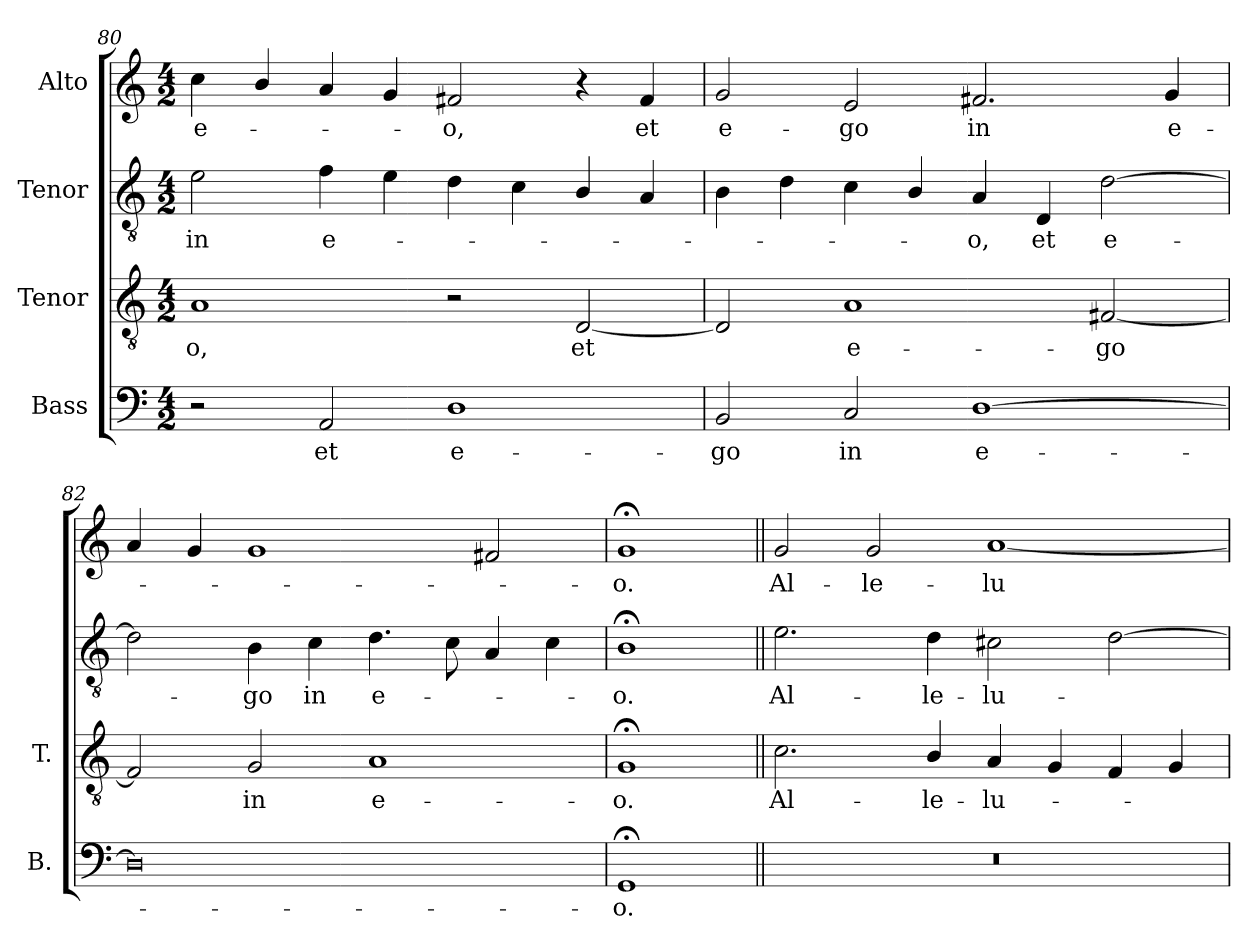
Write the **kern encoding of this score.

**kern	**text	**kern	**text	**kern	**text	**kern	**text
*part4	*part4	*part3	*part3	*part2	*part2	*part1	*part1
*staff4	*staff4	*staff3	*staff3	*staff2	*staff2	*staff1	*staff1
*I"Bass	*	*I"Tenor	*	*I"Tenor	*	*I"Alto	*
*I'B.	*	*I'T.	*	*	*	*	*
*clefF4	*	*clefGv2	*	*clefGv2	*	*clefG2	*
*	*	*ITrd7c12	*	*	*	*	*
*k[]	*	*k[]	*	*k[]	*	*k[]	*
*C:	*	*C:	*	*C:	*	*C:	*
*M4/2	*	*M4/2	*	*M4/2	*	*M4/2	*
=80	=80	=80	=80	=80	=80	=80	=80
!	!	!	!LO:LY:b:color=#000000	!	!	!	!
!	!	!	!	!	!LO:LY:b:color=#000000	!	!
!	!	!	!	!	!	!	!LO:LY:b:color=#000000
2r	.	1AAi	-o,	2ei\	in	4cci\	e-
.	.	.	.	.	.	4bi/	.
!	!LO:LY:b:color=#000000	!	!	!	!	!	!
!	!	!	!	!	!LO:LY:b:color=#000000	!	!
2AAi/	et	.	.	4fi\	e-	4ai/	.
.	.	.	.	4ei\	.	4gi/	.
!	!LO:LY:b:color=#000000	!	!	!	!	!	!
!	!	!	!	!	!	!	!LO:LY:b:color=#000000
1Di	e-	2r	.	4di\	.	2f#Xi/	-o,
.	.	.	.	4ci\	.	.	.
!	!	!	!LO:LY:b:color=#000000	!	!	!	!
.	.	[2DDi/	et	4Bi/	.	4r	.
!	!	!	!	!	!	!	!LO:LY:b:color=#000000
.	.	.	.	4Ai/	.	4f#i/	et
=81	=81	=81	=81	=81	=81	=81	=81
!	!LO:LY:b:color=#000000	!	!	!	!	!	!
!	!	!	!	!	!	!	!LO:LY:b:color=#000000
2BBi/	-go	2DDi/]	.	4Bi\	.	2gi/	e-
.	.	.	.	4di\	.	.	.
!	!LO:LY:b:color=#000000	!	!	!	!	!	!
!	!	!	!LO:LY:b:color=#000000	!	!	!	!
!	!	!	!	!	!	!	!LO:LY:b:color=#000000
2Ci/	in	1AAi	e-	4ci\	.	2ei/	-go
.	.	.	.	4Bi/	.	.	.
!	!LO:LY:b:color=#000000	!	!	!	!	!	!
!	!	!	!	!	!LO:LY:b:color=#000000	!	!
!	!	!	!	!	!	!	!LO:LY:b:color=#000000
[1Di	e-	.	.	4Ai/	-o,	2.f#Xi/	in
!	!	!	!	!	!LO:LY:b:color=#000000	!	!
.	.	.	.	4Di/	et	.	.
!	!	!	!LO:LY:b:color=#000000	!	!	!	!
!	!	!	!	!	!LO:LY:b:color=#000000	!	!
.	.	[2FF#Xi/	-go	[2di\	e-	.	.
!	!	!	!	!	!	!	!LO:LY:b:color=#000000
.	.	.	.	.	.	4gi/	e-
=82	=82	=82	=82	=82	=82	=82	=82
0Di]	.	2FF#i/]	.	2di\]	.	4ai/	.
.	.	.	.	.	.	4gi/	.
!	!	!	!LO:LY:b:color=#000000	!	!	!	!
!	!	!	!	!	!LO:LY:b:color=#000000	!	!
.	.	2GGi/	in	4Bi\	-go	1gi	.
!	!	!	!	!	!LO:LY:b:color=#000000	!	!
.	.	.	.	4ci\	in	.	.
!	!	!	!LO:LY:b:color=#000000	!	!	!	!
!	!	!	!	!	!LO:LY:b:color=#000000	!	!
.	.	1AAi	e-	4.di\	e-	.	.
.	.	.	.	8ci\	.	.	.
.	.	.	.	4Ai/	.	2f#Xi/	.
.	.	.	.	4ci\	.	.	.
=83	=83	=83	=83	=83	=83	=83	=83
!	!LO:LY:b:color=#000000	!	!	!	!	!	!
!	!	!	!LO:LY:b:color=#000000	!	!	!	!
!	!	!	!	!	!LO:LY:b:color=#000000	!	!
!	!	!	!	!	!	!	!LO:LY:b:color=#000000
1GG;i	-o.	1GG;i	-o.	1B;i	-o.	1g;i	-o.
!!LO:LB:g=z
=84||	=84||	=84||	=84||	=84||	=84||	=84||	=84||
!LO:N:vis=1	!	!	!	!	!	!	!
!	!	!	!LO:LY:b:color=#000000	!	!	!	!
!	!	!	!	!	!LO:LY:b:color=#000000	!	!
!	!	!	!	!	!	!	!LO:LY:b:color=#000000
0r	.	2.Ci\	Al-	2.ei\	Al-	2gi/	Al-
!	!	!	!	!	!	!	!LO:LY:b:color=#000000
.	.	.	.	.	.	2gi/	-le-
!	!	!	!LO:LY:b:color=#000000	!	!	!	!
!	!	!	!	!	!LO:LY:b:color=#000000	!	!
.	.	4BBi/	-le-	4di\	-le-	.	.
!	!	!	!LO:LY:b:color=#000000	!	!	!	!
!	!	!	!	!	!LO:LY:b:color=#000000	!	!
!	!	!	!	!	!	!	!LO:LY:b:color=#000000
.	.	4AAi/	-lu-	2c#Xi\	-lu-	[1ai	-lu-
.	.	4GGi/	.	.	.	.	.
.	.	4FFi/	.	[2di\	.	.	.
.	.	4GGi/	.	.	.	.	.
=	=	=	=	=	=	=	=
*-	*-	*-	*-	*-	*-	*-	*-
